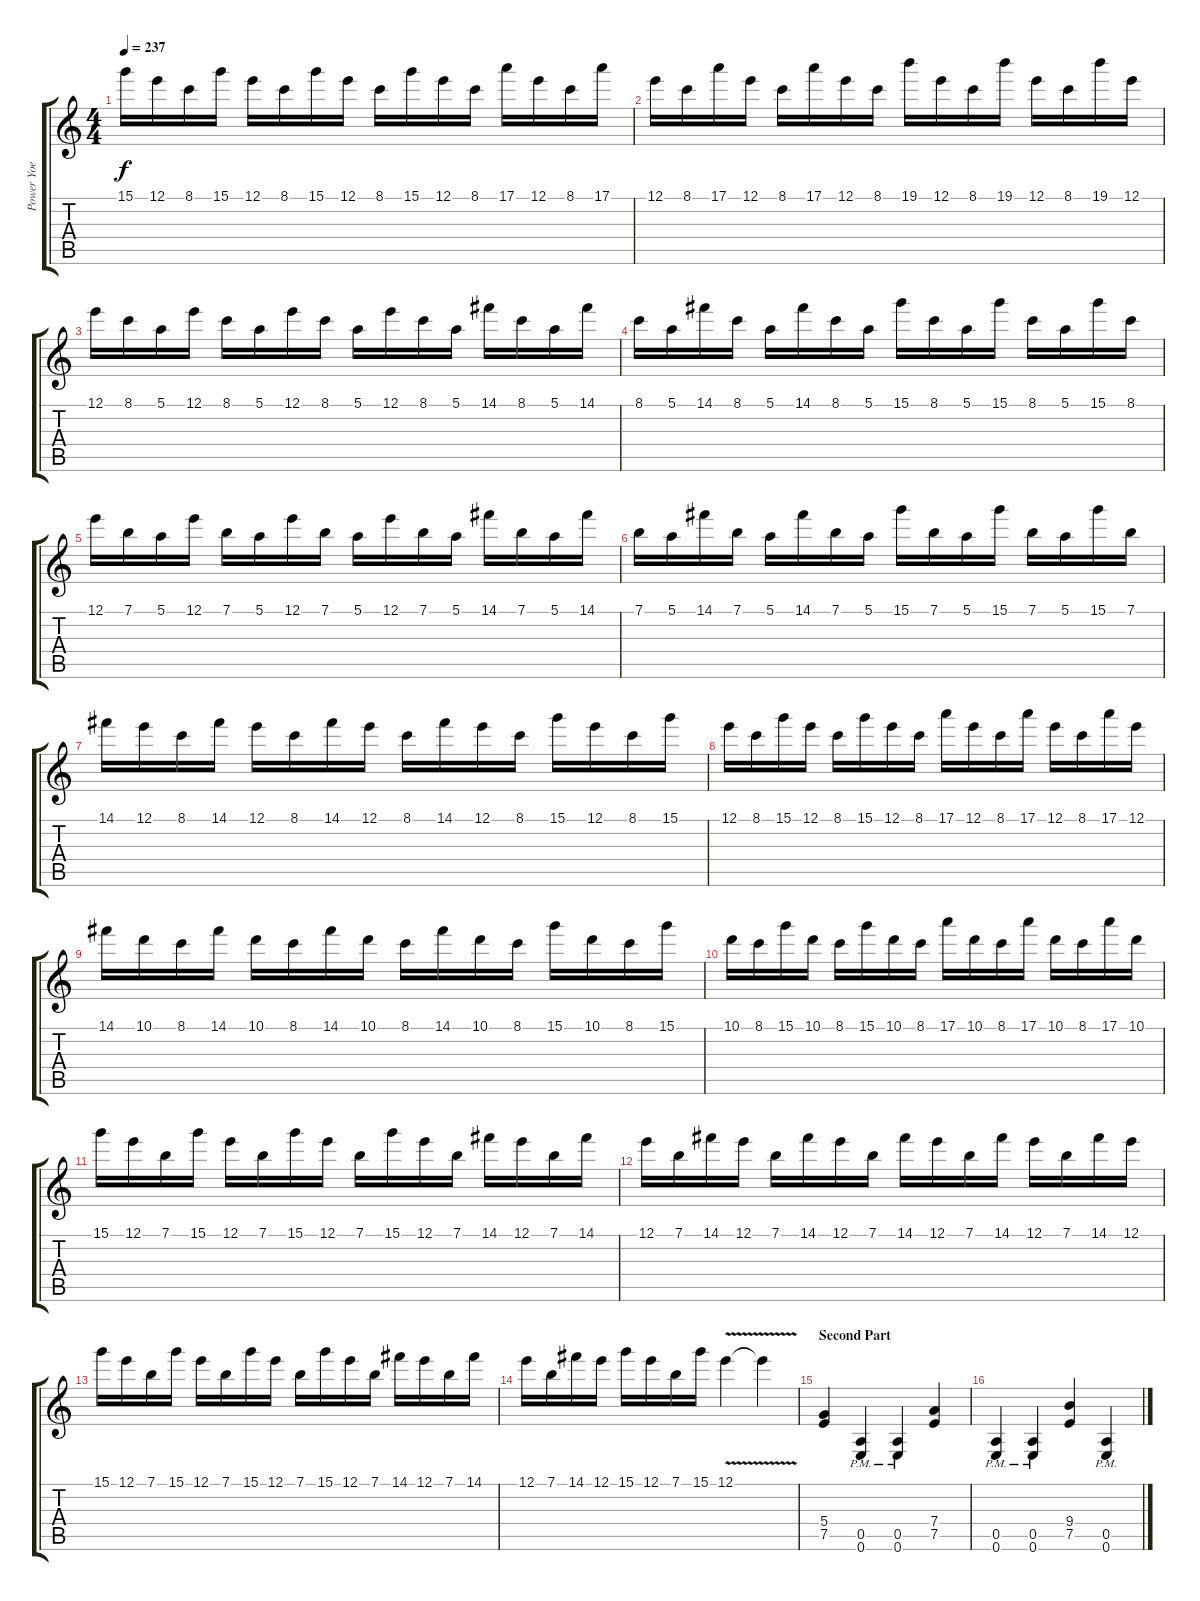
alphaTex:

\track ("Power Yoe" "Power Yoe") {instrument distortionguitar}
\staff {score tabs}
\tuning (E4 B3 G3 D3 A2 E2) {hide}
\ts (4 4)
\tempo 237
\clef g2
\ks c
15.1.16{dy f} 12.1.16 8.1.16 15.1.16 12.1.16 8.1.16 15.1.16 12.1.16 8.1.16 15.1.16 12.1.16 8.1.16 17.1.16 12.1.16 8.1.16 17.1.16 |
12.1.16 8.1.16 17.1.16 12.1.16 8.1.16 17.1.16 12.1.16 8.1.16 19.1.16 12.1.16 8.1.16 19.1.16 12.1.16 8.1.16 19.1.16 12.1.16 |
12.1.16 8.1.16 5.1.16 12.1.16 8.1.16 5.1.16 12.1.16 8.1.16 5.1.16 12.1.16 8.1.16 5.1.16 14.1.16 8.1.16 5.1.16 14.1.16 |
8.1.16 5.1.16 14.1.16 8.1.16 5.1.16 14.1.16 8.1.16 5.1.16 15.1.16 8.1.16 5.1.16 15.1.16 8.1.16 5.1.16 15.1.16 8.1.16 |
12.1.16 7.1.16 5.1.16 12.1.16 7.1.16 5.1.16 12.1.16 7.1.16 5.1.16 12.1.16 7.1.16 5.1.16 14.1.16 7.1.16 5.1.16 14.1.16 |
7.1.16 5.1.16 14.1.16 7.1.16 5.1.16 14.1.16 7.1.16 5.1.16 15.1.16 7.1.16 5.1.16 15.1.16 7.1.16 5.1.16 15.1.16 7.1.16 |
14.1.16 12.1.16 8.1.16 14.1.16 12.1.16 8.1.16 14.1.16 12.1.16 8.1.16 14.1.16 12.1.16 8.1.16 15.1.16 12.1.16 8.1.16 15.1.16 |
12.1.16 8.1.16 15.1.16 12.1.16 8.1.16 15.1.16 12.1.16 8.1.16 17.1.16 12.1.16 8.1.16 17.1.16 12.1.16 8.1.16 17.1.16 12.1.16 |
14.1.16 10.1.16 8.1.16 14.1.16 10.1.16 8.1.16 14.1.16 10.1.16 8.1.16 14.1.16 10.1.16 8.1.16 15.1.16 10.1.16 8.1.16 15.1.16 |
10.1.16 8.1.16 15.1.16 10.1.16 8.1.16 15.1.16 10.1.16 8.1.16 17.1.16 10.1.16 8.1.16 17.1.16 10.1.16 8.1.16 17.1.16 10.1.16 |
15.1.16 12.1.16 7.1.16 15.1.16 12.1.16 7.1.16 15.1.16 12.1.16 7.1.16 15.1.16 12.1.16 7.1.16 14.1.16 12.1.16 7.1.16 14.1.16 |
12.1.16 7.1.16 14.1.16 12.1.16 7.1.16 14.1.16 12.1.16 7.1.16 14.1.16 12.1.16 7.1.16 14.1.16 12.1.16 7.1.16 14.1.16 12.1.16 |
15.1.16 12.1.16 7.1.16 15.1.16 12.1.16 7.1.16 15.1.16 12.1.16 7.1.16 15.1.16 12.1.16 7.1.16 14.1.16 12.1.16 7.1.16 14.1.16 |
12.1.16 7.1.16 14.1.16 12.1.16 15.1.16 12.1.16 7.1.16 15.1.16 12.1{v}.4 12.1{t}.4 |
\section ("" "Second Part")
(5.4 7.5).4 (0.5{pm} 0.6{pm}).4 (0.5{pm} 0.6{pm}).4 (7.4 7.5).4 |
(0.5{pm} 0.6{pm}).4 (0.5{pm} 0.6{pm}).4 (9.4 7.5).4 (0.5{pm} 0.6{pm}).4
